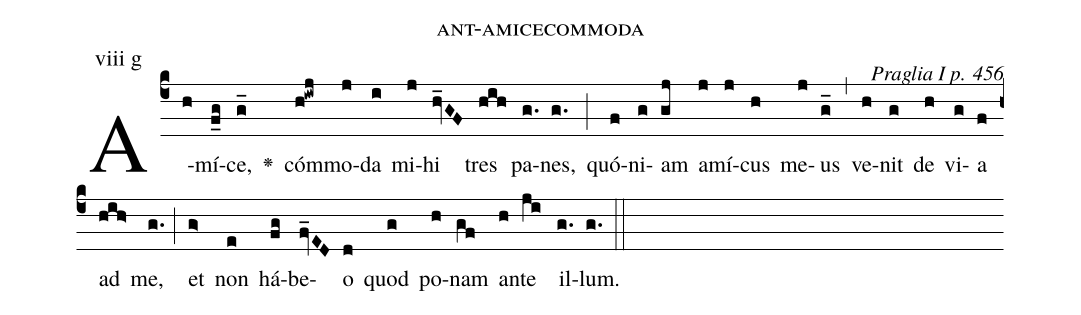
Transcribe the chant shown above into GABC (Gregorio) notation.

name: ant-amicecommoda;
commentary: Praglia I p. 456;
annotation: viii g;
%%
(c4) A(h)mí(f_g)ce,(g_) <v>\greheightstar</v>() cóm(h!iwj)mo(j)da(i) mi(j)hi(hv_GF) tres(hih) pa(g.)nes,(g.) (;) quó(f)ni(g)am(gj) a(j)mí(j)cus(h) me(j)us(g_) (,) ve(h)nit(g) de(h) vi(g)a(f) ad(hih>) me,(g.) (;) et(g>) non(e) há(fg)be(fv_ED)o(d) quod(g) po(h)nam(gf) an(h)te(ji) il(g.)lum.(g.) (::)
